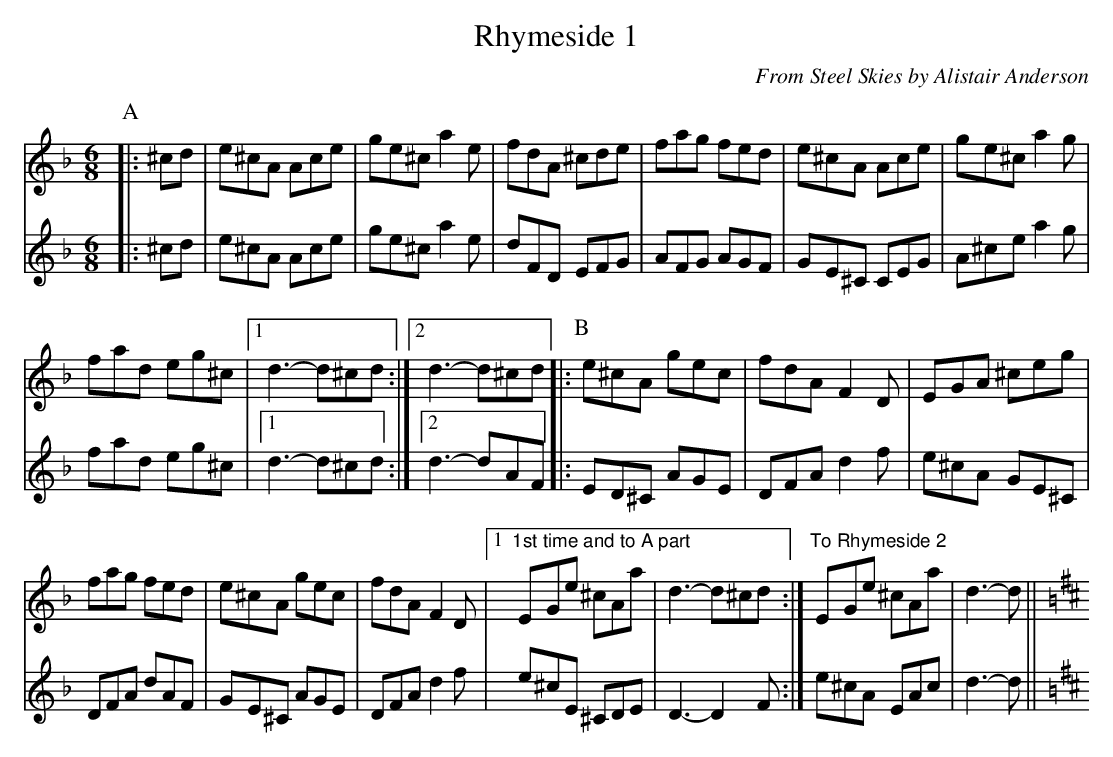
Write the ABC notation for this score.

X:1
T:Rhymeside 1
C: From Steel Skies by Alistair Anderson
M:6/8
L:1/8
K:F major
P:A
[V:1]|:^cd | e^cA Ace | ge^c a2 e | fdA ^cde | fag fed | e^cA Ace | ge^c a2 g |
[V:2]|:^cd | e^cA Ace | ge^c a2 e | dFD EFG | AFG AGF | GE^C CEG | A^ce a2 g |
[V:1]fad eg^c |1 d3- d^cd :|2 d3-d^cd |:[P:B]e^cA gec | fdA  F2 D | EGA ^ceg |
[V:2]fad eg^c |1 d3- d^cd :|2 d3-dAF |:[P:B]ED^C AGE | DFA d2 f | e^cA GE^C |
[V:1]fag fed | e^cA gec | fdA F2 D |1"1st time and to A part" EGe ^cAa | d3-d^cd :| "To Rhymeside 2"EGe ^cAa | d3-d ||[K:D]
[V:2]DFA dAF | GE^C AGE | DFA d2 f | e^cE ^CDE | D3-D2 F :| e^cA EAc | d3-d ||[K:D]
